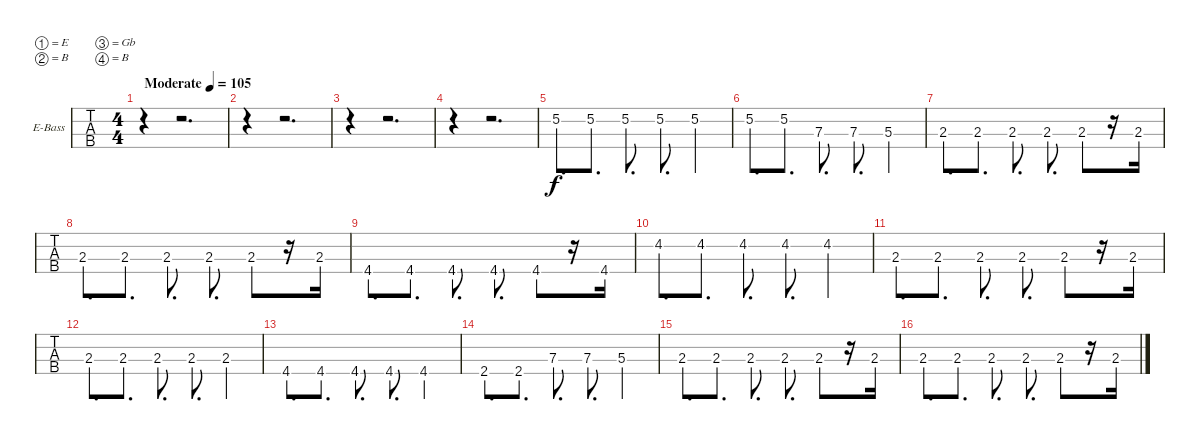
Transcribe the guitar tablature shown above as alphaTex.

\bracketExtendMode groupsimilarinstruments
\firstSystemTrackNameOrientation horizontal
\otherSystemsTrackNameOrientation horizontal
\track ("E-Bass" "E-Bass") {solo instrument electricbasspick}
\staff {tabs}
\tuning (E2 B1 Gb1 B0)
\ts (4 4)
\beaming (8 2 2 2 2)
\tempo (105 "Moderate")
\clef f4
\ks c
r.4{dy f instrument electricbasspick} r.2{d} |
r.4 r.2{d} |
r.4 r.2{d} |
r.4 r.2{d} |
5.2.8{d} 5.2.8{d} 5.2.8{d} 5.2.8{d} 5.2.4 |
5.2.8{d} 5.2.8{d} 7.3.8{d} 7.3.8{d} 5.3.4 |
2.3.8{d} 2.3.8{d} 2.3.8{d} 2.3.8{d} 2.3.8 r.16 2.3.16 |
2.3.8{d} 2.3.8{d} 2.3.8{d} 2.3.8{d} 2.3.8 r.16 2.3.16 |
4.4.8{d} 4.4.8{d} 4.4.8{d} 4.4.8{d} 4.4.8 r.16 4.4.16 |
4.2.8{d} 4.2.8{d} 4.2.8{d} 4.2.8{d} 4.2.4 |
2.3.8{d} 2.3.8{d} 2.3.8{d} 2.3.8{d} 2.3.8 r.16 2.3.16 |
2.3.8{d} 2.3.8{d} 2.3.8{d} 2.3.8{d} 2.3.4 |
4.4.8{d} 4.4.8{d} 4.4.8{d} 4.4.8{d} 4.4.4 |
2.4.8{d} 2.4.8{d} 7.3.8{d} 7.3.8{d} 5.3.4 |
2.3.8{d} 2.3.8{d} 2.3.8{d} 2.3.8{d} 2.3.8 r.16 2.3.16 |
2.3.8{d} 2.3.8{d} 2.3.8{d} 2.3.8{d} 2.3.8 r.16 2.3.16
